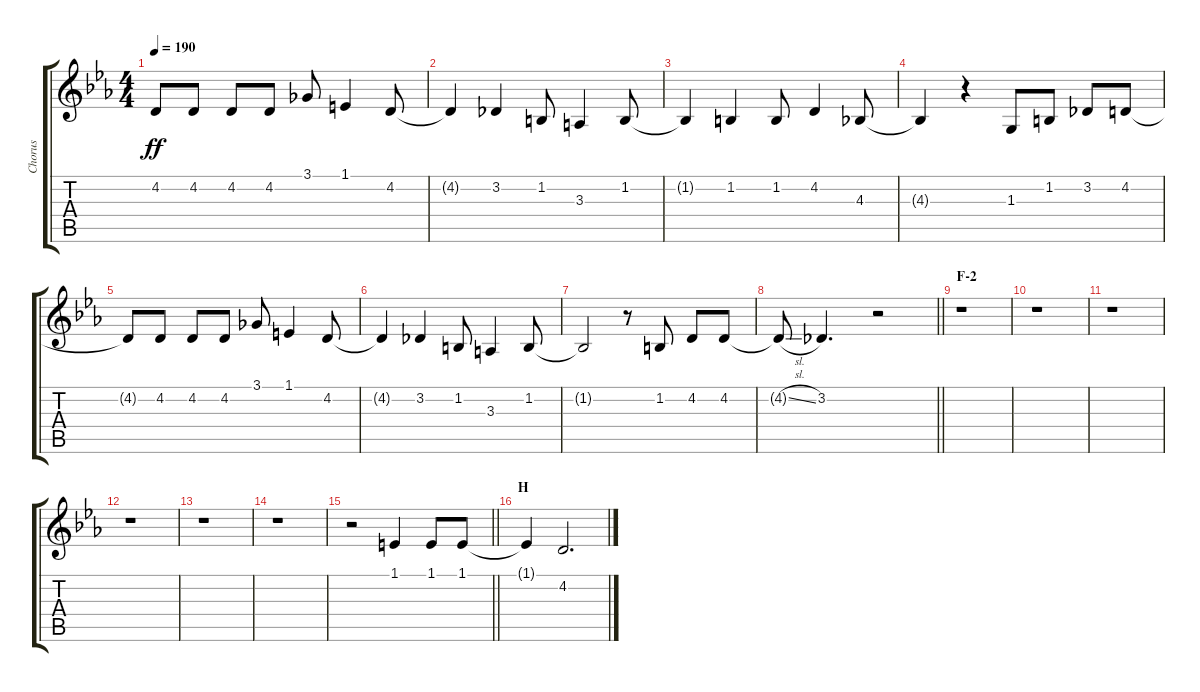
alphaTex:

\track ("Chorus" "Chorus") {instrument violin}
\staff {score tabs}
\tuning (Eb4 Bb3 Gb3 Db3 Ab2 Eb2) {hide}
\ts (4 4)
\tempo 190
\clef g2
\ks eb
4.2{t}.8{dy ff} 4.2.8 4.2.8 4.2.8 3.1.8 1.1.4 4.2.8 |
4.2{t}.4 3.2.4 1.2.8 3.3.4 1.2.8 |
1.2{t}.4 1.2.4 1.2.8 4.2.4 4.3.8 |
4.3{t}.4 r.4 1.3.8 1.2.8 3.2.8 4.2.8 |
4.2{t}.8 4.2.8 4.2.8 4.2.8 3.1.8 1.1.4 4.2.8 |
4.2{t}.4 3.2.4 1.2.8 3.3.4 1.2.8 |
1.2{t}.2 r.8 1.2.8 4.2.8 4.2.8 |
\barLineRight lightlight
4.2{sl t}.8 3.2.4{d} r.2 |
\section ("" "F-2")
r.1 |
r.1 |
r.1 |
r.1 |
r.1 |
r.1 |
\barLineRight lightlight
r.2 1.1.4 1.1.8 1.1.8 |
\section ("" "H")
1.1{t}.4 4.2.2{d}
